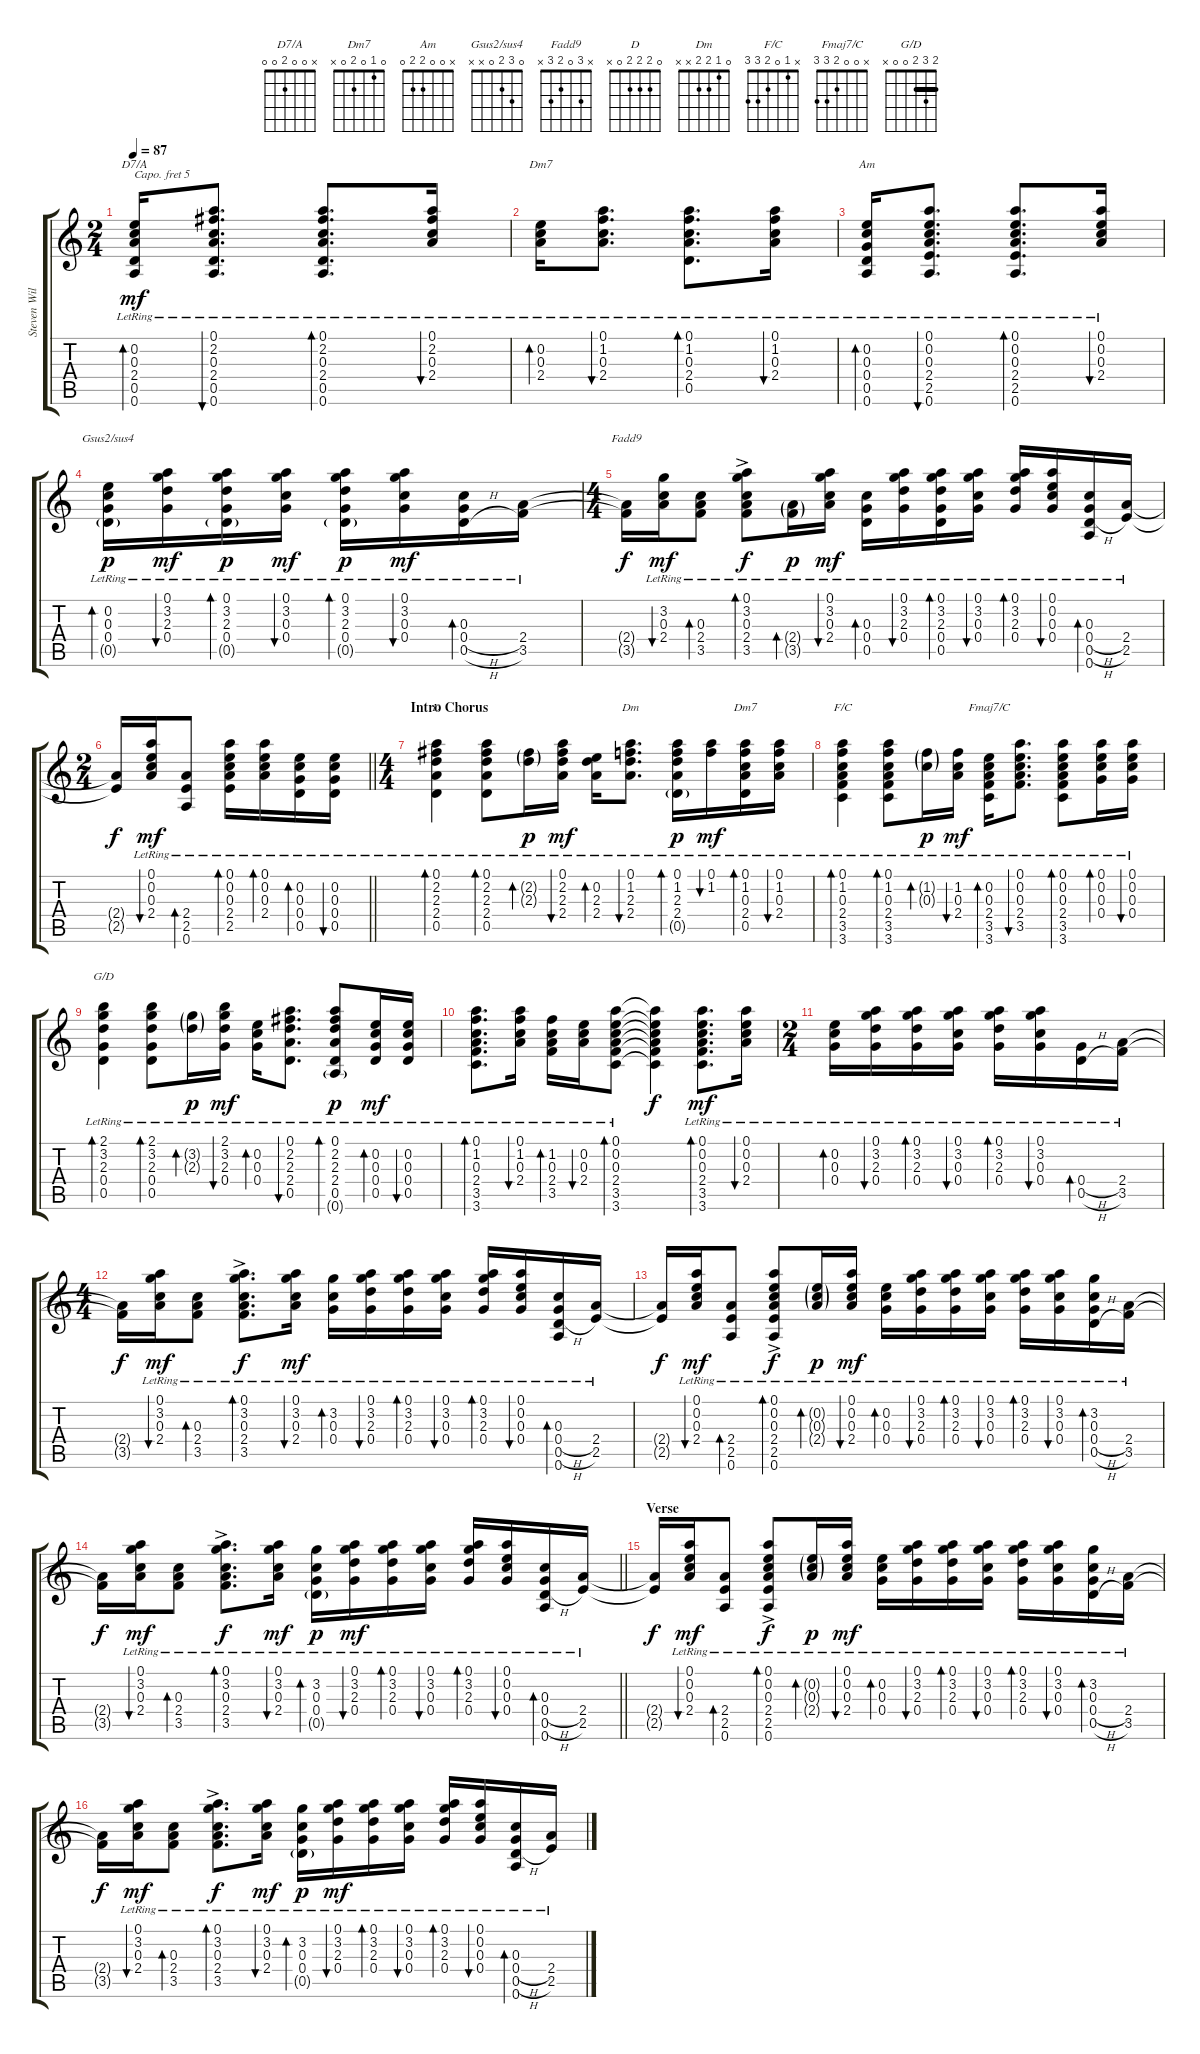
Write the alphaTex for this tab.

\track ("Steven Wilson Acous. Gtr. L" "Steven Wil") {instrument acousticguitarsteel}
\staff {score tabs}
\capo 5
\tuning (E4 B3 G3 D3 A2 E2) {hide}
\chord ("D7/A" x 0 0 2 0 0)
\chord ("Dm7" x 0 0 2 x x)
\chord ("Am" x 0 0 2 2 0)
\chord ("Gsus2/sus4" 0 3 2 0 x x)
\chord ("Fadd9" x 3 0 2 3 x)
\chord ("D" 0 2 2 2 0 x)
\chord ("Dm" 0 1 2 2 x x)
\chord ("Dm7" 0 1 0 2 0 x)
\chord ("F/C" x 1 0 2 3 3)
\chord ("Fmaj7/C" x 0 0 2 3 3)
\chord ("G/D" 2 3 2 0 0 x) {barre 2}
\ts (2 4)
\tempo 87
\clef g2
\ks aminor
(0.2{lr} 0.3{lr} 2.4{lr} 0.5{lr} 0.6{lr}).16{bd 30 ch "D7/A" dy mf} (0.1{lr} 2.2{lr} 0.3{lr} 2.4{lr} 0.5{lr} 0.6{lr}).8{d bu 30} (0.1{lr} 2.2{lr} 0.3{lr} 2.4{lr} 0.5{lr} 0.6{lr}).8{d bd 30} (0.1{lr} 2.2{lr} 0.3{lr} 2.4{lr}).16{bu 30} |
(0.2{lr} 0.3{lr} 2.4{lr}).16{bd 30 ch "Dm7"} (0.1{lr} 1.2{lr} 0.3{lr} 2.4{lr}).8{d bu 30} (0.1{lr} 1.2{lr} 0.3{lr} 2.4{lr} 0.5{lr}).8{d bd 30} (0.1{lr} 1.2{lr} 0.3{lr} 2.4{lr}).16{bu 30} |
(0.2{lr} 0.3{lr} 0.4{lr} 0.5{lr} 0.6{lr}).16{bd 30 ch "Am"} (0.1{lr} 0.2{lr} 0.3{lr} 2.4{lr} 2.5{lr} 0.6{lr}).8{d bu 30} (0.1{lr} 0.2{lr} 0.3{lr} 2.4{lr} 2.5{lr} 0.6{lr}).8{d bd 30} (0.1{lr} 0.2{lr} 0.3{lr} 2.4{lr}).16{bu 30} |
(0.2{lr} 0.3{lr} 0.4{lr} 0.5{g lr}).16{bd 30 ch "Gsus2/sus4" dy p} (0.1{lr} 3.2{lr} 2.3{lr} 0.4{lr}).16{bu 30 dy mf} (0.1{lr} 3.2{lr} 2.3{lr} 0.4{lr} 0.5{g lr}).16{bd 30 dy p} (0.1{lr} 3.2{lr} 0.3{lr} 0.4{lr}).16{bu 30 dy mf} (0.1{lr} 3.2{lr} 2.3{lr} 0.4{lr} 0.5{g lr}).16{bd 30 dy p} (0.1{lr} 3.2{lr} 0.3{lr} 0.4{lr}).16{bu 30 dy mf} (0.3{lr} 0.4{h lr} 0.5{h lr}).16{bd 30} (2.4{lr} 3.5{lr}).16 |
\ts (4 4)
(2.4{t} 3.5{t}).16{ch "Fadd9" dy f} (3.2{lr} 0.3{lr} 2.4{lr}).16{bu 30 dy mf} (0.3{lr} 2.4{lr} 3.5{lr}).8{bd 30} (0.1{ac lr} 3.2{ac lr} 0.3{ac lr} 2.4{ac lr} 3.5{ac lr}).8{bd 30 dy f} (2.4{g lr} 3.5{g lr}).16{bd 30 dy p} (0.1{lr} 3.2{lr} 0.3{lr} 2.4{lr}).16{bu 30 dy mf} (0.3{lr} 0.4{lr} 0.5{lr}).16{bd 30} (0.1{lr} 3.2{lr} 2.3{lr} 0.4{lr}).16{bu 30} (0.1{lr} 3.2{lr} 2.3{lr} 0.4{lr} 0.5{lr}).16{bd 30} (0.1{lr} 3.2{lr} 0.3{lr} 0.4{lr}).16{bu 30} (0.1{lr} 3.2{lr} 2.3{lr} 0.4{lr}).16{bd 30} (0.1{lr} 0.2{lr} 0.3{lr} 0.4{lr}).16{bu 30} (0.3{lr} 0.4{h lr} 0.5{h lr} 0.6{lr}).16{bd 30} (2.4{lr} 2.5{lr}).16 |
\ts (2 4)
\barLineRight lightlight
(2.4{t} 2.5{t}).16{dy f} (0.1{lr} 0.2{lr} 0.3{lr} 2.4{lr}).16{bu 30 dy mf} (2.4{lr} 2.5{lr} 0.6{lr}).8{bd 30} (0.1{lr} 0.2{lr} 0.3{lr} 2.4{lr} 2.5{lr}).16{bd 30} (0.1{lr} 0.2{lr} 0.3{lr} 2.4{lr}).16{bd 30} (0.2{lr} 0.3{lr} 0.4{lr} 0.5{lr}).16{bd 30} (0.2{lr} 0.3{lr} 0.4{lr} 0.5{lr}).16{bu 30} |
\ts (4 4)
\section ("" "Intro Chorus")
(0.1{lr} 2.2{lr} 2.3{lr} 2.4{lr} 0.5{lr}).4{bd 30 ch "D"} (0.1{lr} 2.2{lr} 2.3{lr} 2.4{lr} 0.5{lr}).8{bd 30} (2.2{g lr} 2.3{g lr}).16{bd 30 dy p} (0.1{lr} 2.2{lr} 2.3{lr} 2.4{lr}).16{bu 30 dy mf} (0.2{lr} 2.3{lr} 2.4{lr}).16{bd 30} (0.1{lr} 1.2{lr} 2.3{lr} 2.4{lr}).8{d bu 30 ch "Dm"} (0.1{lr} 1.2{lr} 2.3{lr} 2.4{lr} 0.5{g lr}).16{bd 30 dy p} (0.1{lr} 1.2{lr}).16{bu 30 dy mf} (0.1{lr} 1.2{lr} 0.3{lr} 2.4{lr} 0.5{lr}).16{bd 30 ch "Dm7"} (0.1{lr} 1.2{lr} 0.3{lr} 2.4{lr}).16{bu 30} |
(0.1{lr} 1.2{lr} 0.3{lr} 2.4{lr} 3.5{lr} 3.6{lr}).4{bd 30 ch "F/C"} (0.1{lr} 1.2{lr} 0.3{lr} 2.4{lr} 3.5{lr} 3.6{lr}).8{bd 30} (1.2{g lr} 0.3{g lr}).16{bd 30 dy p} (1.2{lr} 0.3{lr} 2.4{lr}).16{bu 30 dy mf} (0.2{lr} 0.3{lr} 2.4{lr} 3.5{lr} 3.6{lr}).16{bd 30 ch "Fmaj7/C"} (0.1{lr} 0.2{lr} 0.3{lr} 2.4{lr} 3.5{lr}).8{d bu 30} (0.1{lr} 0.2{lr} 0.3{lr} 2.4{lr} 3.5{lr} 3.6{lr}).8{bd 30} (0.1{lr} 0.2{lr} 0.3{lr} 0.4{lr}).16{bd 30} (0.1{lr} 0.2{lr} 0.3{lr} 0.4{lr}).16{bu 30} |
(2.1{lr} 3.2{lr} 2.3{lr} 0.4{lr} 0.5{lr}).4{bd 30 ch "G/D"} (2.1{lr} 3.2{lr} 2.3{lr} 0.4{lr} 0.5{lr}).8{bd 30} (3.2{g lr} 2.3{g lr}).16{bd 30 dy p} (2.1{lr} 3.2{lr} 2.3{lr} 0.4{lr}).16{bu 30 dy mf} (0.2{lr} 0.3{lr} 0.4{lr}).16{bd 30} (0.1{lr} 2.2{lr} 2.3{lr} 2.4{lr} 0.5{lr}).8{d bu 30} (0.1{lr} 2.2{lr} 2.3{lr} 2.4{lr} 0.5{lr} 0.6{g lr}).8{bd 30 dy p} (0.2{lr} 0.3{lr} 0.4{lr} 0.5{lr}).16{bd 30 dy mf} (0.2{lr} 0.3{lr} 0.4{lr} 0.5{lr}).16{bu 30} |
(0.1{lr} 1.2{lr} 0.3{lr} 2.4{lr} 3.5{lr} 3.6{lr}).8{d bd 30} (0.1{lr} 1.2{lr} 0.3{lr} 2.4{lr}).16{bu 30} (1.2{lr} 0.3{lr} 2.4{lr} 3.5{lr}).16{bd 30} (0.2{lr} 0.3{lr} 2.4{lr}).16{bu 30} (0.1{lr} 0.2{lr} 0.3{lr} 2.4{lr} 3.5{lr} 3.6{lr}).8{bd 30} (0.1{t} 0.2{t} 0.3{t} 2.4{t} 3.5{t} 3.6{t}).4{dy f} (0.1{lr} 0.2{lr} 0.3{lr} 2.4{lr} 3.5{lr} 3.6{lr}).8{d bd 30 dy mf} (0.1{lr} 0.2{lr} 0.3{lr} 2.4{lr}).16{bu 30} |
\ts (2 4)
(0.2{lr} 0.3{lr} 0.4{lr}).16{bd 30} (0.1{lr} 3.2{lr} 2.3{lr} 0.4{lr}).16{bu 30} (0.1{lr} 3.2{lr} 2.3{lr} 0.4{lr}).16{bd 30} (0.1{lr} 3.2{lr} 0.3{lr} 0.4{lr}).16{bu 30} (0.1{lr} 3.2{lr} 2.3{lr} 0.4{lr}).16{bd 30} (0.1{lr} 3.2{lr} 0.3{lr} 0.4{lr}).16{bu 30} (0.4{h lr} 0.5{h lr}).16{bd 30} (2.4{lr} 3.5{lr}).16 |
\ts (4 4)
(2.4{t} 3.5{t}).16{dy f} (0.1{lr} 3.2{lr} 0.3{lr} 2.4{lr}).16{bu 30 dy mf} (0.3{lr} 2.4{lr} 3.5{lr}).8{bd 30} (0.1{ac lr} 3.2{ac lr} 0.3{ac lr} 2.4{ac lr} 3.5{ac lr}).8{d bd 30 dy f} (0.1{lr} 3.2{lr} 0.3{lr} 2.4{lr}).16{bu 30 dy mf} (3.2{lr} 0.3{lr} 0.4{lr}).16{bd 30} (0.1{lr} 3.2{lr} 2.3{lr} 0.4{lr}).16{bu 30} (0.1{lr} 3.2{lr} 2.3{lr} 0.4{lr}).16{bd 30} (0.1{lr} 3.2{lr} 0.3{lr} 0.4{lr}).16{bu 30} (0.1{lr} 3.2{lr} 2.3{lr} 0.4{lr}).16{bd 30} (0.1{lr} 0.2{lr} 0.3{lr} 0.4{lr}).16{bu 30} (0.3{lr} 0.4{h lr} 0.5{h lr} 0.6{lr}).16{bd 30} (2.4{lr} 2.5{lr}).16 |
(2.4{t} 2.5{t}).16{dy f} (0.1{lr} 0.2{lr} 0.3{lr} 2.4{lr}).16{bu 30 dy mf} (2.4{lr} 2.5{lr} 0.6{lr}).8{bd 30} (0.1{ac lr} 0.2{ac lr} 0.3{ac lr} 2.4{ac lr} 2.5{ac lr} 0.6{ac lr}).8{bd 30 dy f} (0.2{g lr} 0.3{g lr} 2.4{g lr}).16{bd 30 dy p} (0.1{lr} 0.2{lr} 0.3{lr} 2.4{lr}).16{bu 30 dy mf} (0.2{lr} 0.3{lr} 0.4{lr}).16{bd 30} (0.1{lr} 3.2{lr} 2.3{lr} 0.4{lr}).16{bu 30} (0.1{lr} 3.2{lr} 2.3{lr} 0.4{lr}).16{bd 30} (0.1{lr} 3.2{lr} 0.3{lr} 0.4{lr}).16{bu 30} (0.1{lr} 3.2{lr} 2.3{lr} 0.4{lr}).16{bd 30} (0.1{lr} 3.2{lr} 0.3{lr} 0.4{lr}).16{bu 30} (3.2{lr} 0.3{lr} 0.4{h lr} 0.5{h lr}).16{bd 30} (2.4{lr} 3.5{lr}).16 |
\barLineRight lightlight
(2.4{t} 3.5{t}).16{dy f} (0.1{lr} 3.2{lr} 0.3{lr} 2.4{lr}).16{bu 30 dy mf} (0.3{lr} 2.4{lr} 3.5{lr}).8{bd 30} (0.1{ac lr} 3.2{ac lr} 0.3{ac lr} 2.4{ac lr} 3.5{ac lr}).8{d bd 30 dy f} (0.1{lr} 3.2{lr} 0.3{lr} 2.4{lr}).16{bu 30 dy mf} (3.2{lr} 0.3{lr} 0.4{lr} 0.5{g}).16{bd 30 dy p} (0.1{lr} 3.2{lr} 2.3{lr} 0.4{lr}).16{bu 30 dy mf} (0.1{lr} 3.2{lr} 2.3{lr} 0.4{lr}).16{bd 30} (0.1{lr} 3.2{lr} 0.3{lr} 0.4{lr}).16{bu 30} (0.1{lr} 3.2{lr} 2.3{lr} 0.4{lr}).16{bd 30} (0.1{lr} 0.2{lr} 0.3{lr} 0.4{lr}).16{bu 30} (0.3{lr} 0.4{h lr} 0.5{h lr} 0.6{lr}).16{bd 30} (2.4{lr} 2.5{lr}).16 |
\section ("" "Verse")
(2.4{t} 2.5{t}).16{dy f} (0.1{lr} 0.2{lr} 0.3{lr} 2.4{lr}).16{bu 30 dy mf} (2.4{lr} 2.5{lr} 0.6{lr}).8{bd 30} (0.1{ac lr} 0.2{ac lr} 0.3{ac lr} 2.4{ac lr} 2.5{ac lr} 0.6{ac lr}).8{bd 30 dy f} (0.2{g lr} 0.3{g lr} 2.4{g lr}).16{bd 30 dy p} (0.1{lr} 0.2{lr} 0.3{lr} 2.4{lr}).16{bu 30 dy mf} (0.2{lr} 0.3{lr} 0.4{lr}).16{bd 30} (0.1{lr} 3.2{lr} 2.3{lr} 0.4{lr}).16{bu 30} (0.1{lr} 3.2{lr} 2.3{lr} 0.4{lr}).16{bd 30} (0.1{lr} 3.2{lr} 0.3{lr} 0.4{lr}).16{bu 30} (0.1{lr} 3.2{lr} 2.3{lr} 0.4{lr}).16{bd 30} (0.1{lr} 3.2{lr} 0.3{lr} 0.4{lr}).16{bu 30} (3.2{lr} 0.3{lr} 0.4{h lr} 0.5{h lr}).16{bd 30} (2.4{lr} 3.5{lr}).16 |
(2.4{t} 3.5{t}).16{dy f} (0.1{lr} 3.2{lr} 0.3{lr} 2.4{lr}).16{bu 30 dy mf} (0.3{lr} 2.4{lr} 3.5{lr}).8{bd 30} (0.1{ac lr} 3.2{ac lr} 0.3{ac lr} 2.4{ac lr} 3.5{ac lr}).8{d bd 30 dy f} (0.1{lr} 3.2{lr} 0.3{lr} 2.4{lr}).16{bu 30 dy mf} (3.2{lr} 0.3{lr} 0.4{lr} 0.5{g}).16{bd 30 dy p} (0.1{lr} 3.2{lr} 2.3{lr} 0.4{lr}).16{bu 30 dy mf} (0.1{lr} 3.2{lr} 2.3{lr} 0.4{lr}).16{bd 30} (0.1{lr} 3.2{lr} 0.3{lr} 0.4{lr}).16{bu 30} (0.1{lr} 3.2{lr} 2.3{lr} 0.4{lr}).16{bd 30} (0.1{lr} 0.2{lr} 0.3{lr} 0.4{lr}).16{bu 30} (0.3{lr} 0.4{h lr} 0.5{h lr} 0.6{lr}).16{bd 30} (2.4{lr} 2.5{lr}).16
